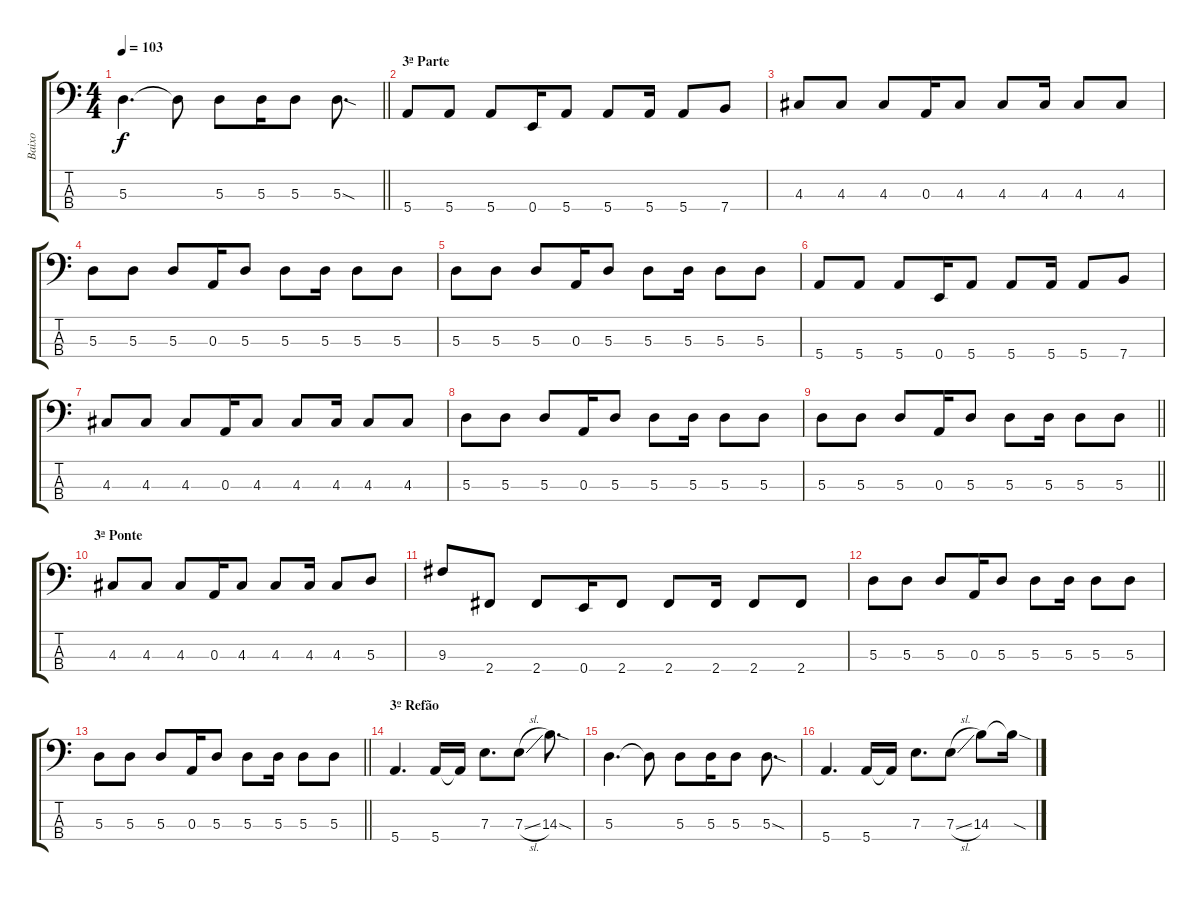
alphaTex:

\track ("Baixo" "Baixo") {instrument electricbasspick}
\staff {score tabs}
\tuning (G2 D2 A1 E1) {hide}
\ts (4 4)
\tempo 103
\clef f4
\barLineRight lightlight
\ks c
5.3.4{d dy f} 5.3{t}.8 5.3.8 5.3.16 5.3.8 5.3{sod}.8{d} |
\section ("" "3ª Parte")
5.4.8 5.4.8 5.4.8 0.4.16 5.4.8 5.4.8 5.4.16 5.4.8 7.4.8 |
4.3.8 4.3.8 4.3.8 0.3.16 4.3.8 4.3.8 4.3.16 4.3.8 4.3.8 |
5.3.8 5.3.8 5.3.8 0.3.16 5.3.8 5.3.8 5.3.16 5.3.8 5.3.8 |
5.3.8 5.3.8 5.3.8 0.3.16 5.3.8 5.3.8 5.3.16 5.3.8 5.3.8 |
5.4.8 5.4.8 5.4.8 0.4.16 5.4.8 5.4.8 5.4.16 5.4.8 7.4.8 |
4.3.8 4.3.8 4.3.8 0.3.16 4.3.8 4.3.8 4.3.16 4.3.8 4.3.8 |
5.3.8 5.3.8 5.3.8 0.3.16 5.3.8 5.3.8 5.3.16 5.3.8 5.3.8 |
\barLineRight lightlight
5.3.8 5.3.8 5.3.8 0.3.16 5.3.8 5.3.8 5.3.16 5.3.8 5.3.8 |
\section ("" "3ª Ponte")
4.3.8 4.3.8 4.3.8 0.3.16 4.3.8 4.3.8 4.3.16 4.3.8 5.3.8 |
9.3.8 2.4.8 2.4.8 0.4.16 2.4.8 2.4.8 2.4.16 2.4.8 2.4.8 |
5.3.8 5.3.8 5.3.8 0.3.16 5.3.8 5.3.8 5.3.16 5.3.8 5.3.8 |
\barLineRight lightlight
5.3.8 5.3.8 5.3.8 0.3.16 5.3.8 5.3.8 5.3.16 5.3.8 5.3.8 |
\section ("" "3º Refão")
5.4.4{d} 5.4.16 5.4{t}.16 7.3.8{d} 7.3{sl}.8 14.3{sod}.8{d} |
5.3.4{d} 5.3{t}.8 5.3.8 5.3.16 5.3.8 5.3{sod}.8{d} |
5.4.4{d} 5.4.16 5.4{t}.16 7.3.8{d} 7.3{sl}.8 14.3.8 14.3{sod t}.16
